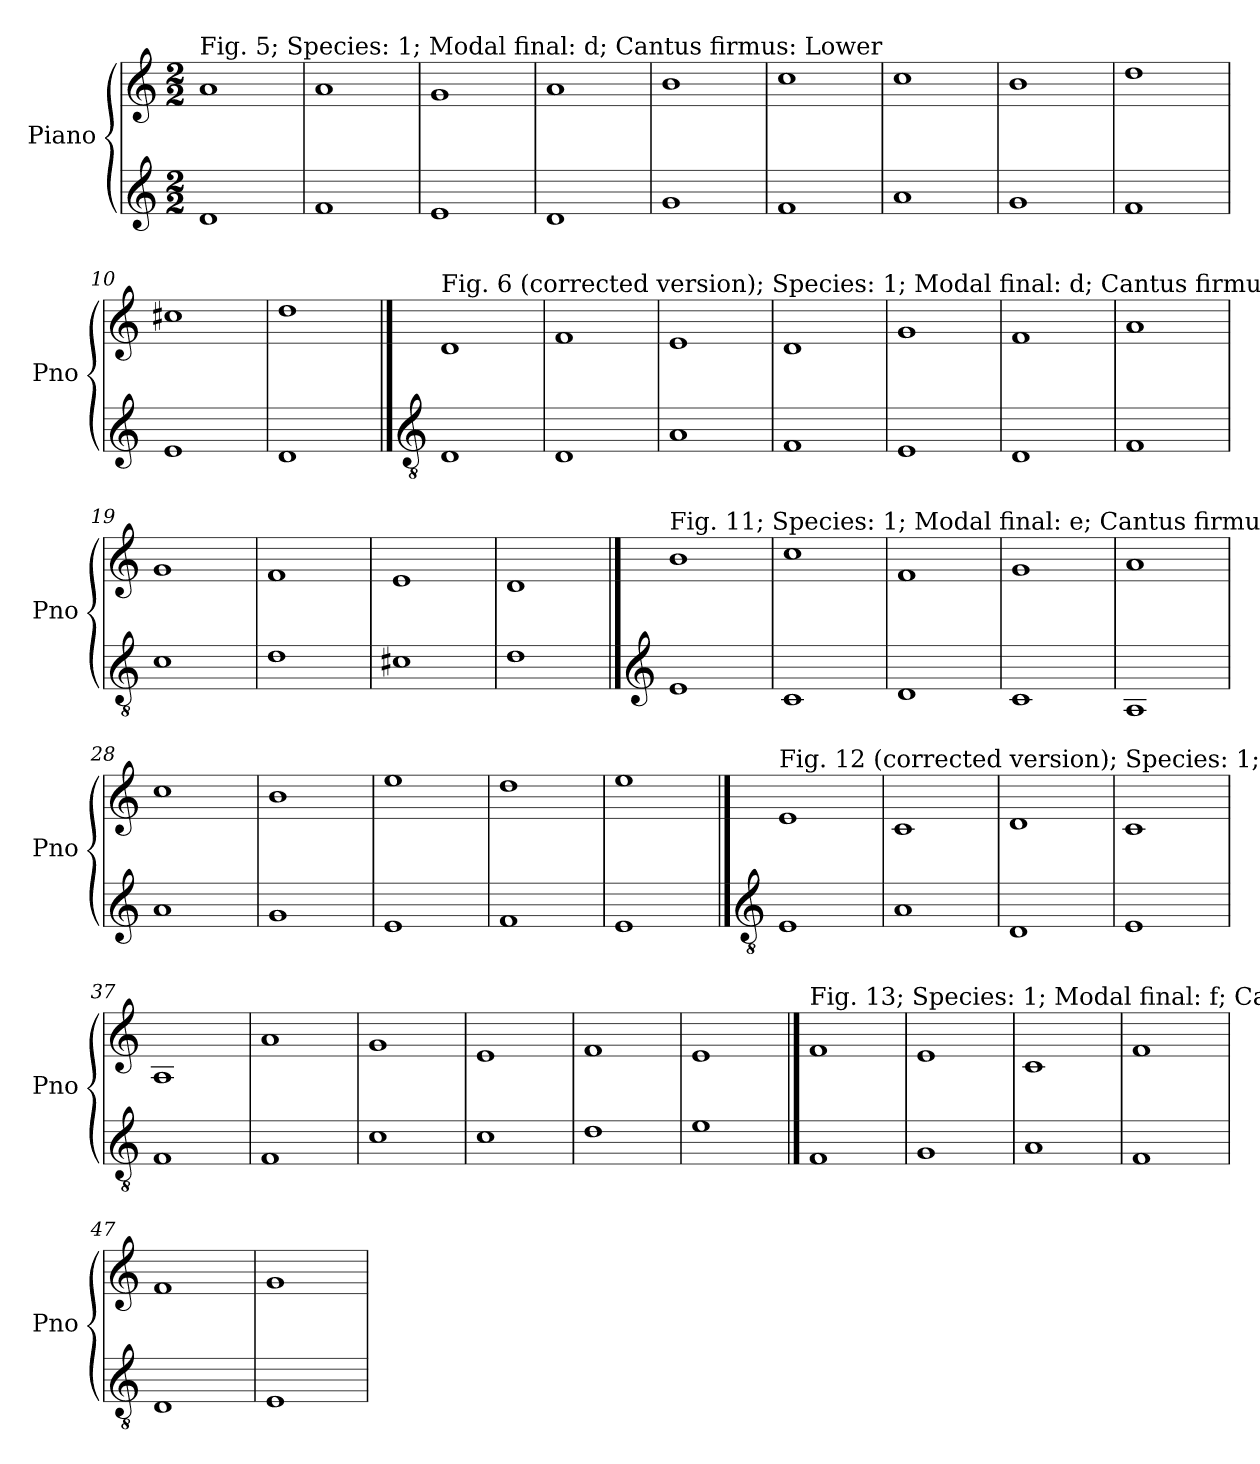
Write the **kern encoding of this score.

**kern	**kern
*part2	*part1
*staff2	*staff1
*I"Piano	*I"Piano
*I'Pno	*I'Pno
*clefG2	*clefG2
*k[]	*k[]
*M2/2	*M2/2
=1	=1
!	!LO:TX:a:t=Fig. 5; Species&colon; 1; Modal final&colon; d; Cantus firmus&colon; Lower
1d	1a
=2	=2
1f	1a
=3	=3
1e	1g
=4	=4
1d	1a
=5	=5
1g	1b
=6	=6
1f	1cc
=7	=7
1a	1cc
=8	=8
1g	1b
=9	=9
1f	1dd
=10	=10
1e	1cc#X
=11	=11
1d	1dd
!!LO:LB:g=z
==12	==12
*clefGv2	*
!	!LO:TX:a:t=Fig. 6 (corrected version); Species&colon; 1; Modal final&colon; d; Cantus firmus&colon; Upper
1D	1d
=13	=13
1D	1f
=14	=14
1A	1e
=15	=15
1F	1d
=16	=16
1E	1g
=17	=17
1D	1f
=18	=18
1F	1a
=19	=19
1c	1g
=20	=20
1d	1f
=21	=21
1c#X	1e
=22	=22
1d	1d
!!LO:LB:g=z
==23	==23
*clefG2	*
!	!LO:TX:a:t=Fig. 11; Species&colon; 1; Modal final&colon; e; Cantus firmus&colon; Lower
1e	1b
=24	=24
1c	1cc
=25	=25
1d	1f
=26	=26
1c	1g
=27	=27
1A	1a
=28	=28
1a	1cc
=29	=29
1g	1b
=30	=30
1e	1ee
=31	=31
1f	1dd
=32	=32
1e	1ee
!!LO:LB:g=z
==33	==33
*clefGv2	*
!	!LO:TX:a:t=Fig. 12 (corrected version); Species&colon; 1; Modal final&colon; e; Cantus firmus&colon; Upper
1E	1e
=34	=34
1A	1c
=35	=35
1D	1d
=36	=36
1E	1c
=37	=37
1F	1A
=38	=38
1F	1a
=39	=39
1c	1g
=40	=40
1c	1e
=41	=41
1d	1f
=42	=42
1e	1e
!!LO:LB:g=z
==43	==43
!	!LO:TX:a:t=Fig. 13; Species&colon; 1; Modal final&colon; f; Cantus firmus&colon; Lower
1F	1f
=44	=44
1G	1e
=45	=45
1A	1c
=46	=46
1F	1f
=47	=47
1D	1f
=48	=48
1E	1g
=	=
*-	*-
